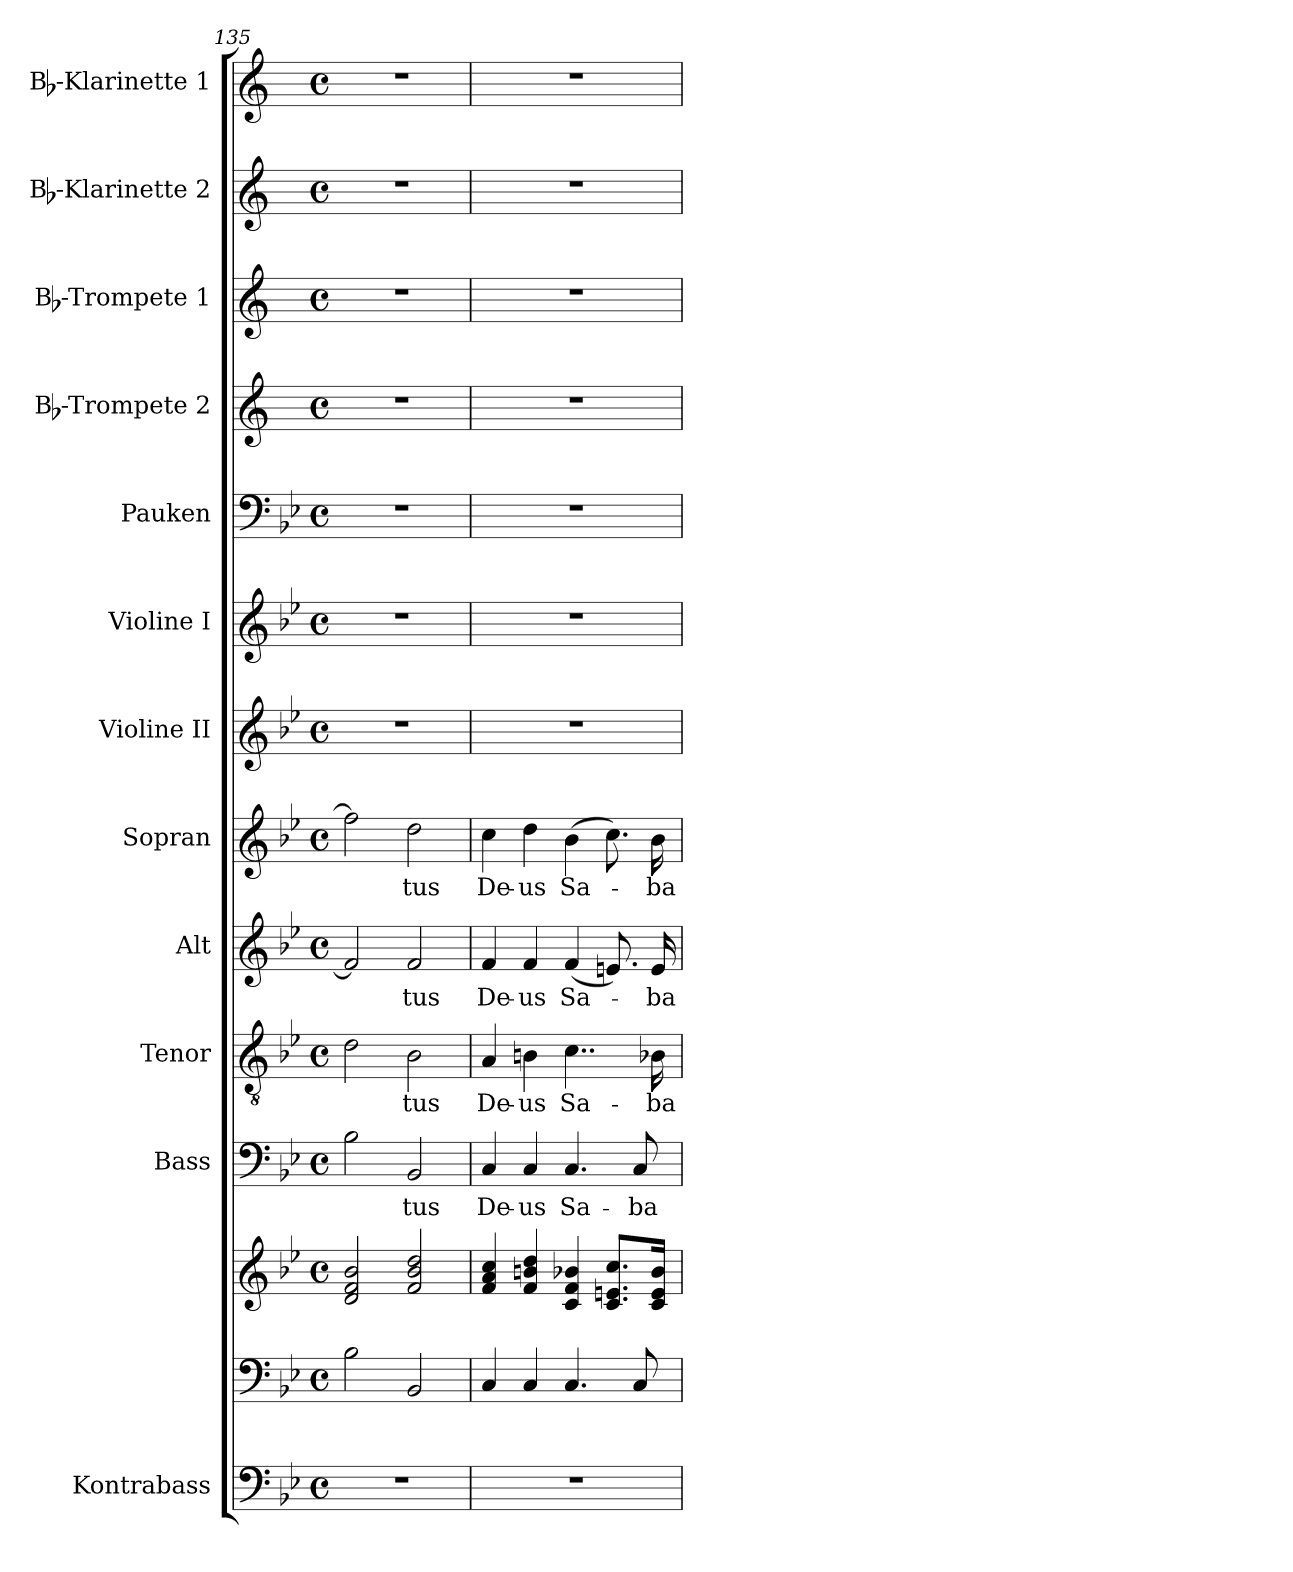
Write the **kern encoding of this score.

**kern	**kern	**kern	**kern	**text	**kern	**text	**kern	**text	**kern	**text	**kern	**kern	**kern	**kern	**kern	**kern	**kern
*part13	*part12	*part12	*part11	*part11	*part10	*part10	*part9	*part9	*part8	*part8	*part7	*part6	*part5	*part4	*part3	*part2	*part1
*staff14	*staff13	*staff12	*staff11	*staff11	*staff10	*staff10	*staff9	*staff9	*staff8	*staff8	*staff7	*staff6	*staff5	*staff4	*staff3	*staff2	*staff1
*I"Kontrabass	*	*	*I"Bass	*	*I"Tenor	*	*I"Alt	*	*I"Sopran	*	*I"Violine II	*I"Violine I	*I"Pauken	*I"Bb-Trompete 2	*I"Bb-Trompete 1	*I"Bb-Klarinette 2	*I"Bb-Klarinette 1
*I'Kb.	*	*	*I'B.	*	*I'T.	*	*I'A.	*	*I'S.	*	*I'Vl. II	*I'Vl. I	*I'Pk.	*I'Bb Trp. 2	*I'Bb Trp. 1	*I'Bb Kl. 2	*I'Bb Kl. 1
*clefF4	*clefF4	*clefG2	*clefF4	*	*clefGv2	*	*clefG2	*	*clefG2	*	*clefG2	*clefG2	*clefF4	*clefG2	*clefG2	*clefG2	*clefG2
*ITrd7c12	*	*	*	*	*	*	*	*	*	*	*	*	*	*ITrd1c2	*ITrd1c2	*ITrd1c2	*ITrd1c2
*k[b-e-]	*k[b-e-]	*k[b-e-]	*k[b-e-]	*	*k[b-e-]	*	*k[b-e-]	*	*k[b-e-]	*	*k[b-e-]	*k[b-e-]	*k[b-e-]	*k[b-e-]	*k[b-e-]	*k[b-e-]	*k[b-e-]
*B-:	*B-:	*B-:	*B-:	*	*B-:	*	*B-:	*	*B-:	*	*B-:	*B-:	*B-:	*B-:	*B-:	*B-:	*B-:
*M4/4	*M4/4	*M4/4	*M4/4	*	*M4/4	*	*M4/4	*	*M4/4	*	*M4/4	*M4/4	*M4/4	*M4/4	*M4/4	*M4/4	*M4/4
*met(c)	*met(c)	*met(c)	*met(c)	*	*met(c)	*	*met(c)	*	*met(c)	*	*met(c)	*met(c)	*met(c)	*met(c)	*met(c)	*met(c)	*met(c)
=135	=135	=135	=135	=135	=135	=135	=135	=135	=135	=135	=135	=135	=135	=135	=135	=135	=135
1r	2B-\	2d/ 2f/ 2b-/	2B-\	.	2d\	.	2f/]	.	2ff\]	.	1r	1r	1r	1r	1r	1r	1r
!	!	!	!	!LO:LY:b	!	!LO:LY:b	!	!LO:LY:b	!	!LO:LY:b	!	!	!	!	!	!	!
.	2BB-/	2f/ 2b-/ 2dd/	2BB-/	-tus	2B-\	-tus	2f/	-tus	2dd\	-tus	.	.	.	.	.	.	.
=136	=136	=136	=136	=136	=136	=136	=136	=136	=136	=136	=136	=136	=136	=136	=136	=136	=136
!	!	!	!	!LO:LY:b	!	!LO:LY:b	!	!LO:LY:b	!	!LO:LY:b	!	!	!	!	!	!	!
1r	4C/	4f/ 4a/ 4cc/	4C/	De-	4A/	De-	4f/	De-	4cc\	De-	1r	1r	1r	1r	1r	1r	1r
!	!	!	!	!LO:LY:b	!	!LO:LY:b	!	!LO:LY:b	!	!LO:LY:b	!	!	!	!	!	!	!
.	4C/	4f/ 4bn/ 4dd/	4C/	-us	4Bn\	-us	4f/	-us	4dd\	-us	.	.	.	.	.	.	.
!	!	!	!	!LO:LY:b	!	!LO:LY:b	!	!LO:LY:b	!	!LO:LY:b	!	!	!	!	!	!	!
.	4.C/	4c/ 4f/ 4b-X/	4.C/	Sa-	4..c\	Sa-	(<4f/	Sa-	(>4b-\	Sa-	.	.	.	.	.	.	.
.	.	8.c/ 8.en/ 8.cc/L	.	.	.	.	8.en/)	.	8.cc\)	.	.	.	.	.	.	.	.
!	!	!	!	!LO:LY:b	!	!	!	!	!	!	!	!	!	!	!	!	!
.	8C/	.	8C/	-ba-	.	.	.	.	.	.	.	.	.	.	.	.	.
!	!	!	!	!	!	!LO:LY:b	!	!LO:LY:b	!	!LO:LY:b	!	!	!	!	!	!	!
.	.	16c/ 16e/ 16b-/Jk	.	.	16B-X\	-ba-	16e/	-ba-	16b-\	-ba-	.	.	.	.	.	.	.
=	=	=	=	=	=	=	=	=	=	=	=	=	=	=	=	=	=
*-	*-	*-	*-	*-	*-	*-	*-	*-	*-	*-	*-	*-	*-	*-	*-	*-	*-
